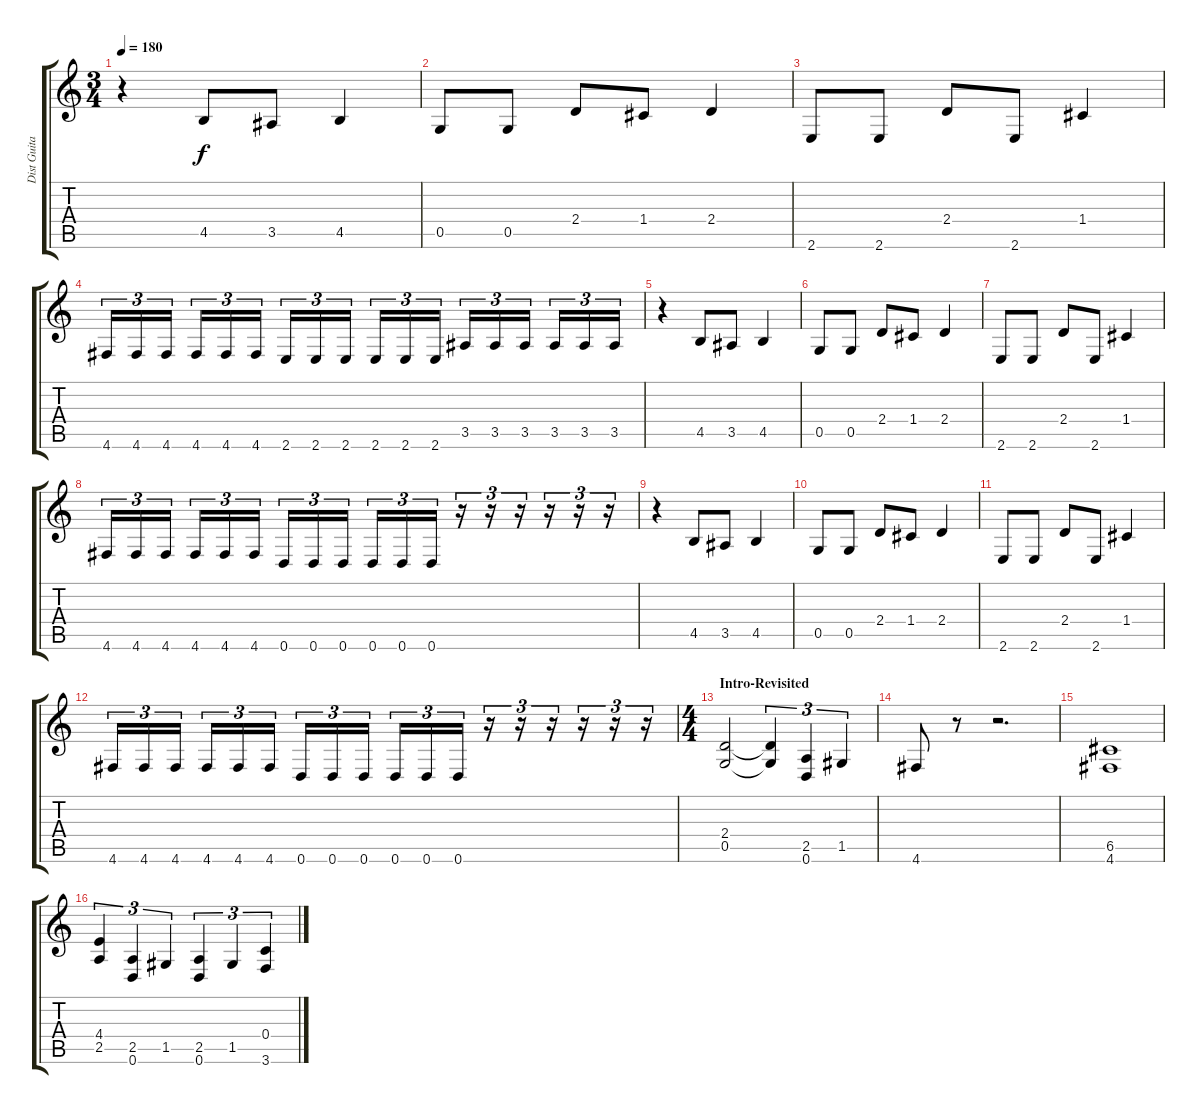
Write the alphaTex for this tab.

\track ("Dist Guitar 2" "Dist Guita") {instrument distortionguitar}
\staff {score tabs}
\tuning (D4 A3 F3 C3 G2 D2) {hide}
\ts (3 4)
\tempo 180
\clef g2
\ks c
r.4{dy f} 4.5.8 3.5.8 4.5.4 |
0.5.8 0.5.8 2.4.8 1.4.8 2.4.4 |
2.6.8 2.6.8 2.4.8 2.6.8 1.4.4 |
4.6.16{tu (3 2)} 4.6.16{tu (3 2)} 4.6.16{tu (3 2)} 4.6.16{tu (3 2)} 4.6.16{tu (3 2)} 4.6.16{tu (3 2)} 2.6.16{tu (3 2)} 2.6.16{tu (3 2)} 2.6.16{tu (3 2)} 2.6.16{tu (3 2)} 2.6.16{tu (3 2)} 2.6.16{tu (3 2)} 3.5.16{tu (3 2)} 3.5.16{tu (3 2)} 3.5.16{tu (3 2)} 3.5.16{tu (3 2)} 3.5.16{tu (3 2)} 3.5.16{tu (3 2)} |
r.4 4.5.8 3.5.8 4.5.4 |
0.5.8 0.5.8 2.4.8 1.4.8 2.4.4 |
2.6.8 2.6.8 2.4.8 2.6.8 1.4.4 |
4.6.16{tu (3 2)} 4.6.16{tu (3 2)} 4.6.16{tu (3 2)} 4.6.16{tu (3 2)} 4.6.16{tu (3 2)} 4.6.16{tu (3 2)} 0.6.16{tu (3 2)} 0.6.16{tu (3 2)} 0.6.16{tu (3 2)} 0.6.16{tu (3 2)} 0.6.16{tu (3 2)} 0.6.16{tu (3 2)} r.16{tu (3 2)} r.16{tu (3 2)} r.16{tu (3 2)} r.16{tu (3 2)} r.16{tu (3 2)} r.16{tu (3 2)} |
r.4 4.5.8 3.5.8 4.5.4 |
0.5.8 0.5.8 2.4.8 1.4.8 2.4.4 |
2.6.8 2.6.8 2.4.8 2.6.8 1.4.4 |
4.6.16{tu (3 2)} 4.6.16{tu (3 2)} 4.6.16{tu (3 2)} 4.6.16{tu (3 2)} 4.6.16{tu (3 2)} 4.6.16{tu (3 2)} 0.6.16{tu (3 2)} 0.6.16{tu (3 2)} 0.6.16{tu (3 2)} 0.6.16{tu (3 2)} 0.6.16{tu (3 2)} 0.6.16{tu (3 2)} r.16{tu (3 2)} r.16{tu (3 2)} r.16{tu (3 2)} r.16{tu (3 2)} r.16{tu (3 2)} r.16{tu (3 2)} |
\ts (4 4)
\section ("" "Intro-Revisited")
(2.4 0.5).2 (2.4{t} 0.5{t}).4{tu (3 2)} (2.5 0.6).4{tu (3 2)} 1.5.4{tu (3 2)} |
4.6.8 r.8 r.2{d} |
(6.5 4.6).1 |
(4.4 2.5).4{tu (3 2)} (2.5 0.6).4{tu (3 2)} 1.5.4{tu (3 2)} (2.5 0.6).4{tu (3 2)} 1.5.4{tu (3 2)} (0.4 3.6).4{tu (3 2)}
